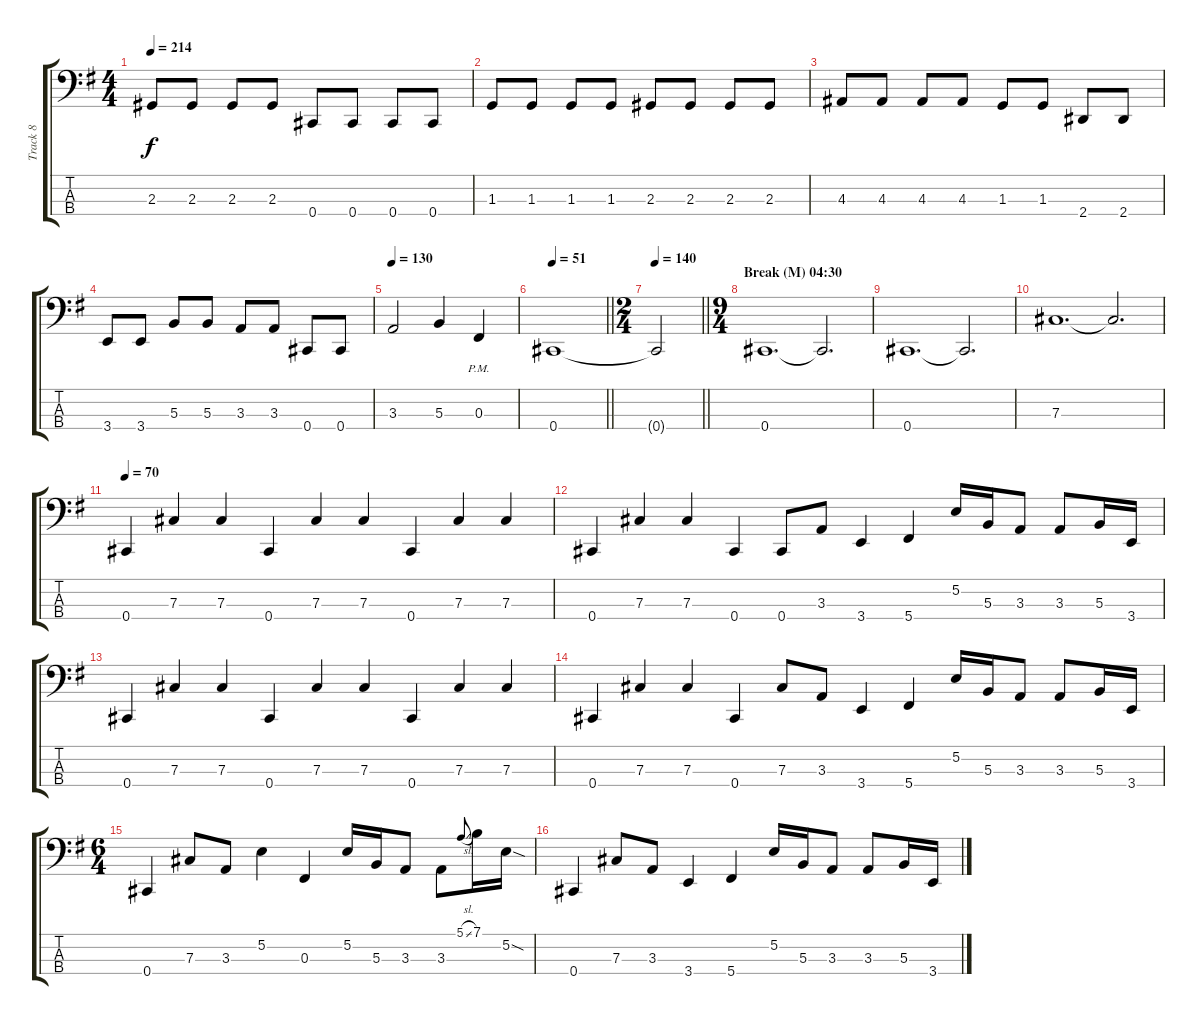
\track ("Track 8" "Track 8") {instrument electricbasspick}
\staff {score tabs}
\tuning (E2 B1 Gb1 Db1) {hide}
\ts (4 4)
\tempo 214
\clef f4
\ks eminor
2.3.8{dy f} 2.3.8 2.3.8 2.3.8 0.4.8 0.4.8 0.4.8 0.4.8 |
1.3.8 1.3.8 1.3.8 1.3.8 2.3.8 2.3.8 2.3.8 2.3.8 |
4.3.8 4.3.8 4.3.8 4.3.8 1.3.8 1.3.8 2.4.8 2.4.8 |
3.4.8 3.4.8 5.3.8 5.3.8 3.3.8 3.3.8 0.4.8 0.4.8 |
\tempo 130
3.3.2 5.3.4 0.3{pm}.4 |
\tempo 51
\barLineRight lightlight
0.4.1 |
\ts (2 4)
\tempo 140
\barLineRight lightlight
0.4{t}.2 |
\ts (9 4)
\section ("" "Break (M) 04:30")
0.4.1{d} 0.4{t}.2{d} |
0.4.1{d} 0.4{t}.2{d} |
7.3.1{d} 7.3{t}.2{d} |
\tempo 70
0.4.4 7.3.4 7.3.4 0.4.4 7.3.4 7.3.4 0.4.4 7.3.4 7.3.4 |
0.4.4 7.3.4 7.3.4 0.4.4 0.4.8 3.3.8 3.4.4 5.4.4 5.2.16 5.3.16 3.3.8 3.3.8 5.3.16 3.4.16 |
0.4.4 7.3.4 7.3.4 0.4.4 7.3.4 7.3.4 0.4.4 7.3.4 7.3.4 |
0.4.4 7.3.4 7.3.4 0.4.4 7.3.8 3.3.8 3.4.4 5.4.4 5.2.16 5.3.16 3.3.8 3.3.8 5.3.16 3.4.16 |
\ts (6 4)
0.4.4 7.3.8 3.3.8 5.2.4 0.3.4 5.2.16 5.3.16 3.3.8 3.3.8 5.1{sl}.8{gr onbeat} 7.1.16 5.2{sod}.16 |
0.4.4 7.3.8 3.3.8 3.4.4 5.4.4 5.2.16 5.3.16 3.3.8 3.3.8 5.3.16 3.4.16
